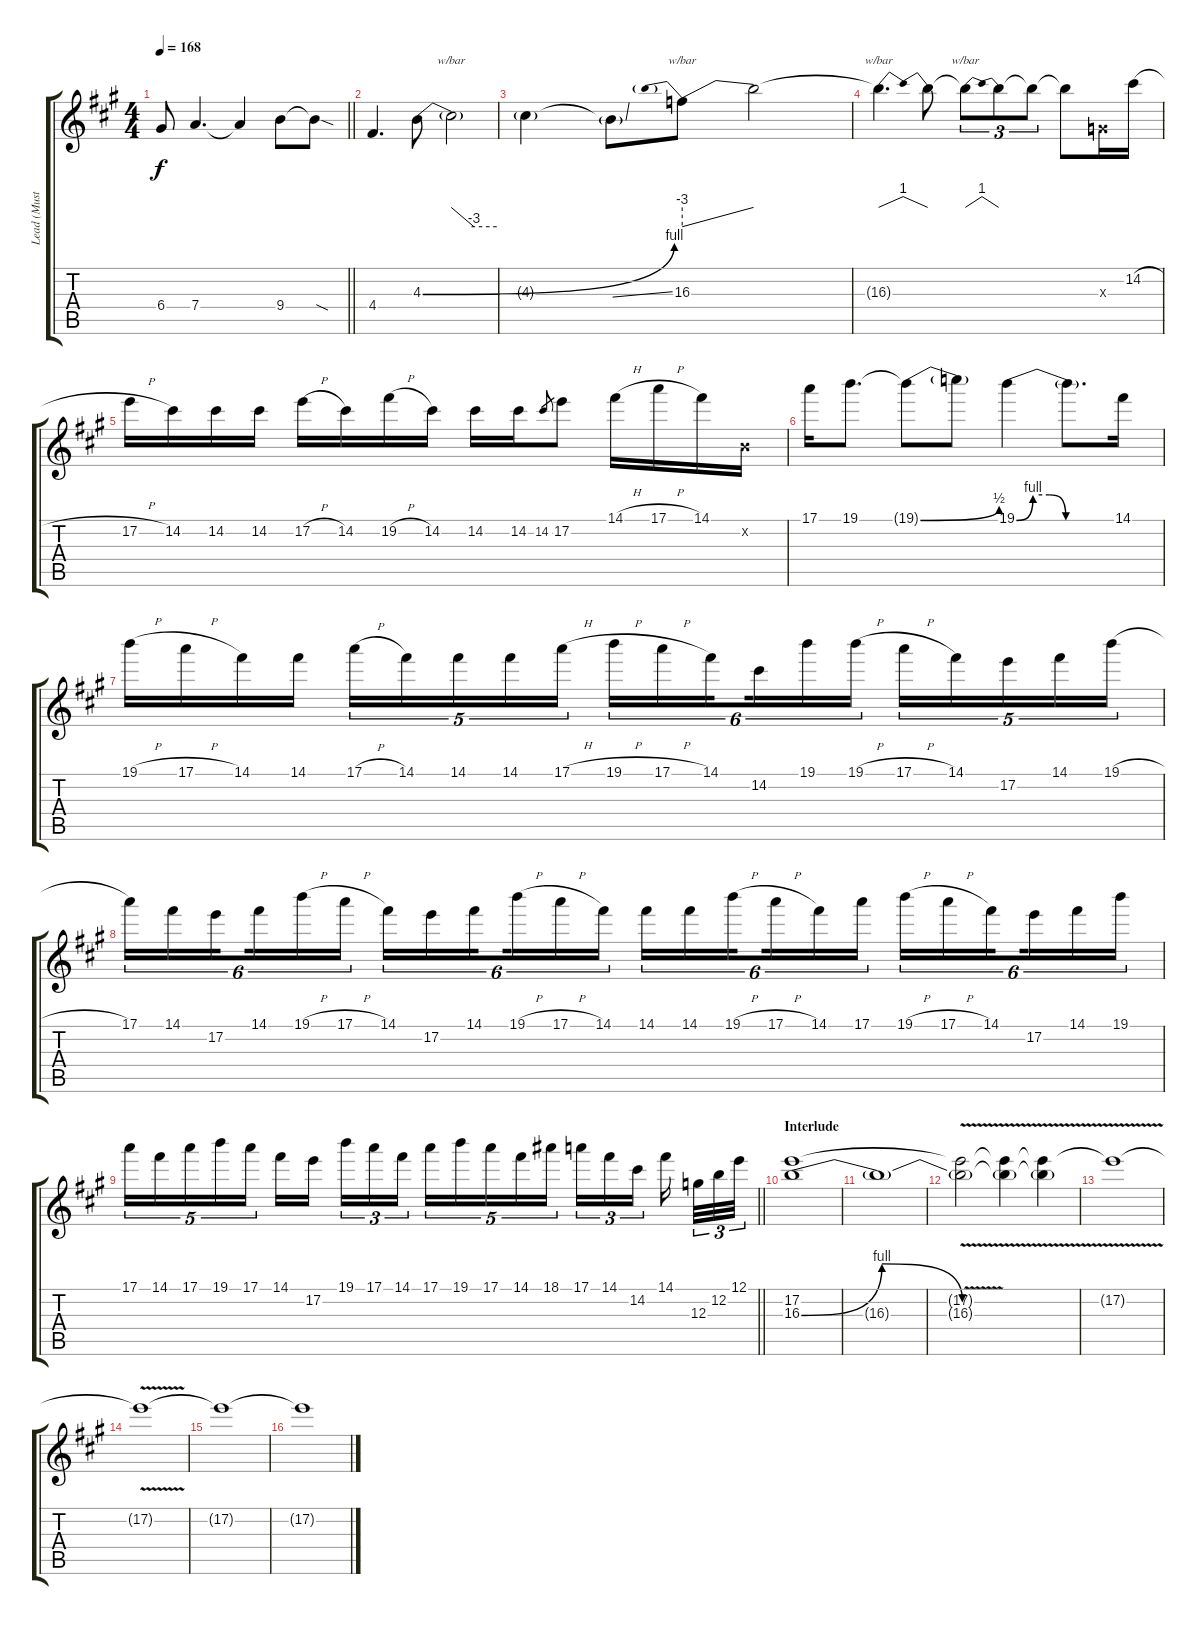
\track ("Lead (Mustaine)" "Lead (Must") {instrument distortionguitar}
\staff {score tabs}
\tuning (E4 B3 G3 D3 A2 E2) {hide}
\ts (4 4)
\tempo 168
\clef g2
\barLineRight lightlight
\ks a
6.4.8{dy f} 7.4.4{d} 7.4{t}.4 9.4.8 9.4{sod t}.8 |
4.4.4{d} 4.3{be (bend 0 0 60 4)}.8 4.3{t}.2{tbe (custom default 0 0 30 -12 60 -12)} |
4.3{t}.4 4.3{ss t}.8 16.3.8{tbe (predivedive default 0 -12 60 0)} 16.3{t}.2 |
16.3{t}.4{d tbe (dip default 0 0 44 4 60 0)} 16.3{t}.8 16.3{t}.8{tu (3 2) tbe (dip default 0 0 30 4 60 0)} 16.3{t}.8{tu (3 2)} 16.3{t}.8{tu (3 2)} 16.3{t}.8 0.3{x}.16 14.2{h}.16 |
17.2{h}.16 14.2.16 14.2.16 14.2.16 17.2{h}.16 14.2.16 19.2{h}.16 14.2.16 14.2.16 14.2.16 14.2.8{gr} 17.2.8 14.1{h}.16 17.1{h}.16 14.1.16 0.2{x}.16 |
17.1.16 19.1.8{d} 19.1{be (bend 0 0 60 2) t}.8 19.1{t}.8 19.1{be (custom 0 0 10 4 20 4 30 0 60 0)}.4 19.1{t}.8{d} 14.1.16 |
19.1{h}.16 17.1{h}.16 14.1.16 14.1.16 17.1{h}.16{tu (5 4)} 14.1.16{tu (5 4)} 14.1.16{tu (5 4)} 14.1.16{tu (5 4)} 17.1{h}.16{tu (5 4)} 19.1{h}.16{tu (6 4)} 17.1{h}.16{tu (6 4)} 14.1.16{tu (6 4) beam splitsecondary} 14.2.16{tu (6 4)} 19.1.16{tu (6 4)} 19.1{h}.16{tu (6 4)} 17.1{h}.16{tu (5 4)} 14.1.16{tu (5 4)} 17.2.16{tu (5 4)} 14.1.16{tu (5 4)} 19.1{h}.16{tu (5 4)} |
17.1.16{tu (6 4)} 14.1.16{tu (6 4)} 17.2.16{tu (6 4) beam splitsecondary} 14.1.16{tu (6 4)} 19.1{h}.16{tu (6 4)} 17.1{h}.16{tu (6 4)} 14.1.16{tu (6 4)} 17.2.16{tu (6 4)} 14.1.16{tu (6 4) beam splitsecondary} 19.1{h}.16{tu (6 4)} 17.1{h}.16{tu (6 4)} 14.1.16{tu (6 4)} 14.1.16{tu (6 4)} 14.1.16{tu (6 4)} 19.1{h}.16{tu (6 4) beam splitsecondary} 17.1{h}.16{tu (6 4)} 14.1.16{tu (6 4)} 17.1.16{tu (6 4)} 19.1{h}.16{tu (6 4)} 17.1{h}.16{tu (6 4)} 14.1.16{tu (6 4) beam splitsecondary} 17.2.16{tu (6 4)} 14.1.16{tu (6 4)} 19.1.16{tu (6 4)} |
\barLineRight lightlight
17.1.16{tu (5 4)} 14.1.16{tu (5 4)} 17.1.16{tu (5 4)} 19.1.16{tu (5 4)} 17.1.16{tu (5 4)} 14.1.16 17.2.16{beam splitsecondary} 19.1.16{tu (3 2)} 17.1.16{tu (3 2)} 14.1.16{tu (3 2)} 17.1.16{tu (5 4)} 19.1.16{tu (5 4)} 17.1.16{tu (5 4)} 14.1.16{tu (5 4)} 18.1.16{tu (5 4)} 17.1.16{tu (3 2)} 14.1.16{tu (3 2)} 14.2.16{tu (3 2) beam splitsecondary} 14.1.16{beam splitsecondary} 12.3.32{tu (3 2)} 12.2.32{tu (3 2)} 12.1.32{tu (3 2)} |
\section ("" "Interlude")
(17.2 16.3{be (bendrelease 0 0 15 4 45 4 60 0)}).1 |
16.3{t}.1 |
(17.2{t} 16.3{v t}).2 (17.2{t} 16.3{t}).4 (17.2{t} 16.3{v t}).4 |
17.2{v t}.1 |
17.2{t}.1 |
17.2{t}.1 |
17.2{t}.1
